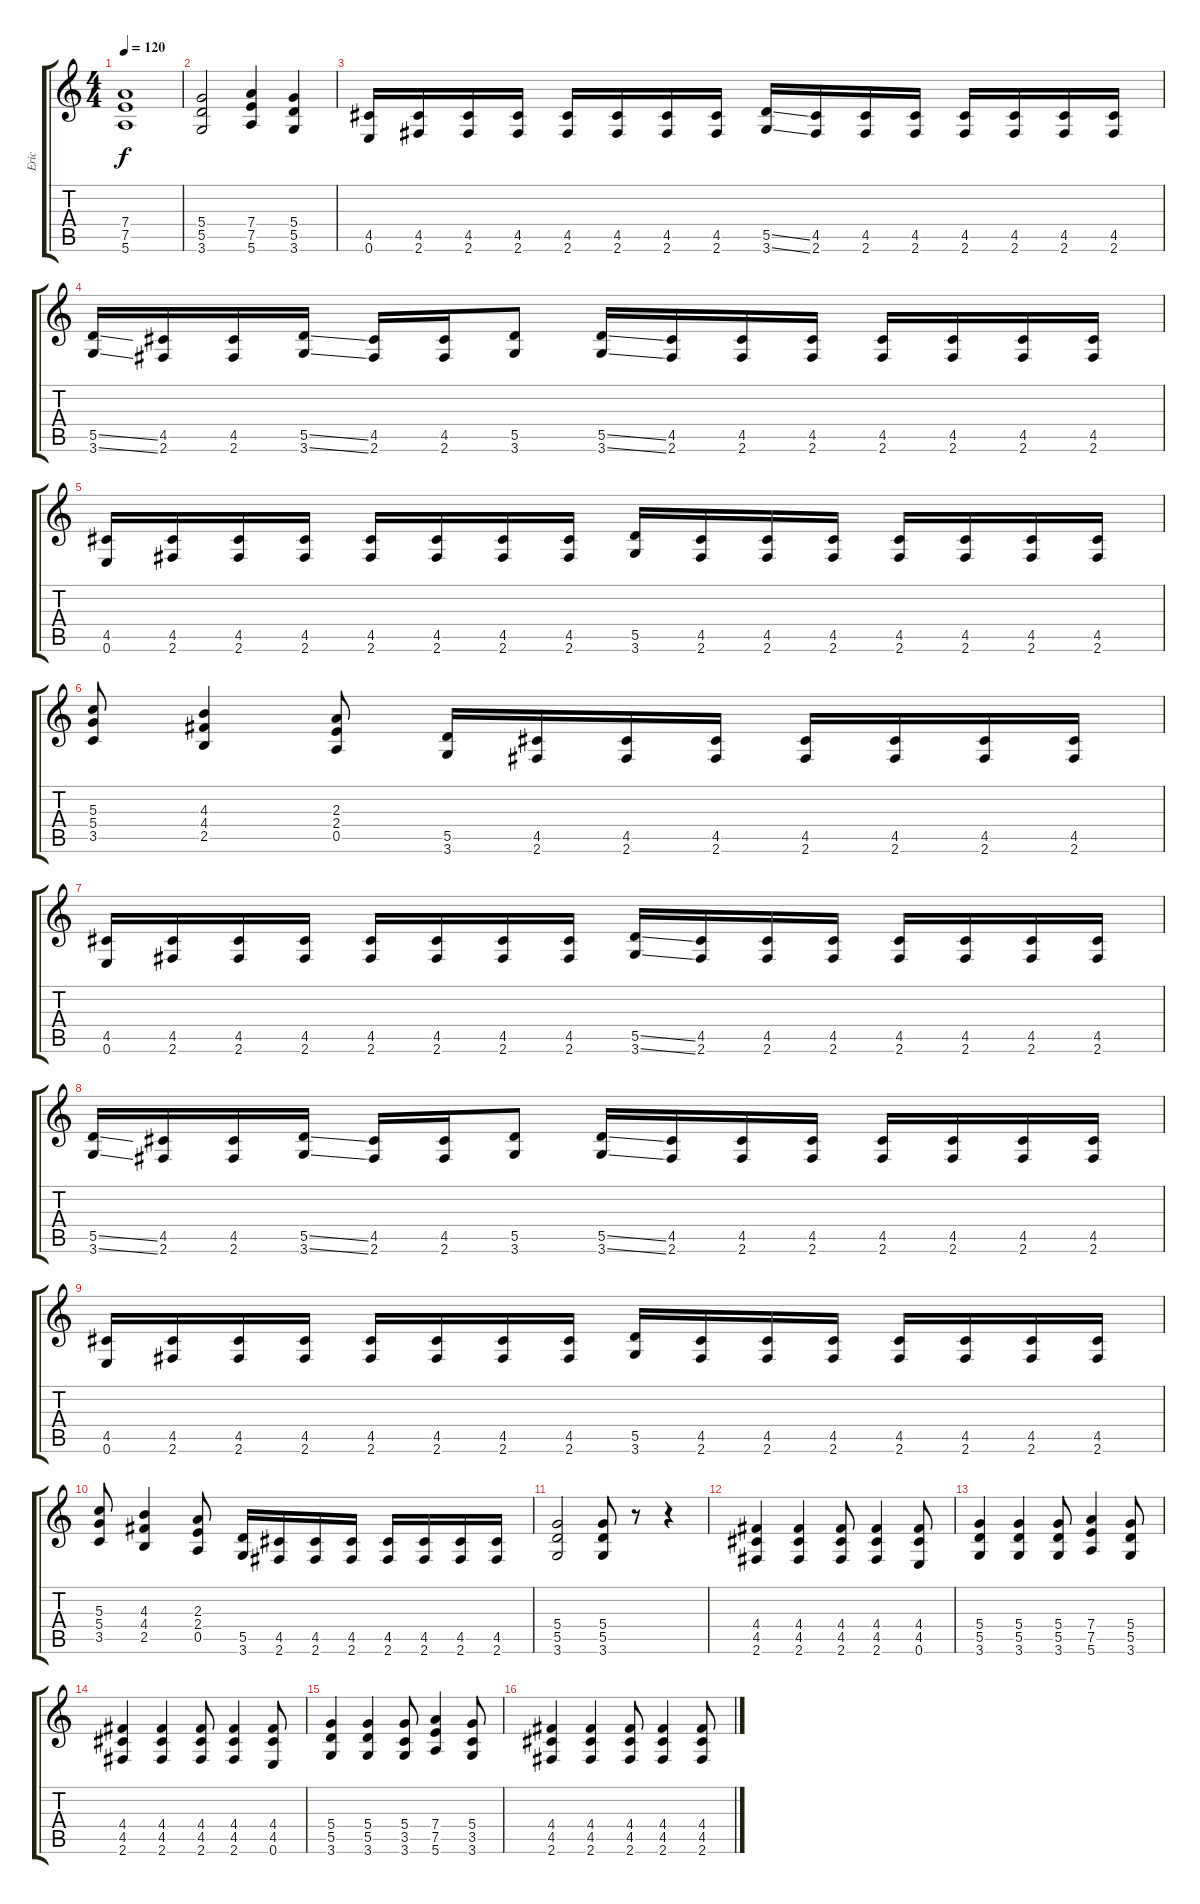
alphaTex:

\track ("Eric" "Eric") {instrument overdrivenguitar}
\staff {score tabs}
\tuning (E4 B3 G3 D3 A2 E2) {hide}
\ts (4 4)
\tempo 120
\clef g2
\ks c
(7.4 7.5 5.6).1{dy f} |
(5.4 5.5 3.6).2 (7.4 7.5 5.6).4 (5.4 5.5 3.6).4 |
(4.5 0.6).16 (4.5 2.6).16 (4.5 2.6).16 (4.5 2.6).16 (4.5 2.6).16 (4.5 2.6).16 (4.5 2.6).16 (4.5 2.6).16 (5.5{ss} 3.6{ss}).16 (4.5 2.6).16 (4.5 2.6).16 (4.5 2.6).16 (4.5 2.6).16 (4.5 2.6).16 (4.5 2.6).16 (4.5 2.6).16 |
(5.5{ss} 3.6{ss}).16 (4.5 2.6).16 (4.5 2.6).16 (5.5{ss} 3.6{ss}).16 (4.5 2.6).16 (4.5 2.6).16 (5.5 3.6).8 (5.5{ss} 3.6{ss}).16 (4.5 2.6).16 (4.5 2.6).16 (4.5 2.6).16 (4.5 2.6).16 (4.5 2.6).16 (4.5 2.6).16 (4.5 2.6).16 |
(4.5 0.6).16 (4.5 2.6).16 (4.5 2.6).16 (4.5 2.6).16 (4.5 2.6).16 (4.5 2.6).16 (4.5 2.6).16 (4.5 2.6).16 (5.5 3.6).16 (4.5 2.6).16 (4.5 2.6).16 (4.5 2.6).16 (4.5 2.6).16 (4.5 2.6).16 (4.5 2.6).16 (4.5 2.6).16 |
(5.3 5.4 3.5).8 (4.3 4.4 2.5).4 (2.3 2.4 0.5).8 (5.5 3.6).16 (4.5 2.6).16 (4.5 2.6).16 (4.5 2.6).16 (4.5 2.6).16 (4.5 2.6).16 (4.5 2.6).16 (4.5 2.6).16 |
(4.5 0.6).16 (4.5 2.6).16 (4.5 2.6).16 (4.5 2.6).16 (4.5 2.6).16 (4.5 2.6).16 (4.5 2.6).16 (4.5 2.6).16 (5.5{ss} 3.6{ss}).16 (4.5 2.6).16 (4.5 2.6).16 (4.5 2.6).16 (4.5 2.6).16 (4.5 2.6).16 (4.5 2.6).16 (4.5 2.6).16 |
(5.5{ss} 3.6{ss}).16 (4.5 2.6).16 (4.5 2.6).16 (5.5{ss} 3.6{ss}).16 (4.5 2.6).16 (4.5 2.6).16 (5.5 3.6).8 (5.5{ss} 3.6{ss}).16 (4.5 2.6).16 (4.5 2.6).16 (4.5 2.6).16 (4.5 2.6).16 (4.5 2.6).16 (4.5 2.6).16 (4.5 2.6).16 |
(4.5 0.6).16 (4.5 2.6).16 (4.5 2.6).16 (4.5 2.6).16 (4.5 2.6).16 (4.5 2.6).16 (4.5 2.6).16 (4.5 2.6).16 (5.5 3.6).16 (4.5 2.6).16 (4.5 2.6).16 (4.5 2.6).16 (4.5 2.6).16 (4.5 2.6).16 (4.5 2.6).16 (4.5 2.6).16 |
(5.3 5.4 3.5).8 (4.3 4.4 2.5).4 (2.3 2.4 0.5).8 (5.5 3.6).16 (4.5 2.6).16 (4.5 2.6).16 (4.5 2.6).16 (4.5 2.6).16 (4.5 2.6).16 (4.5 2.6).16 (4.5 2.6).16 |
(5.4 5.5 3.6).2 (5.4 5.5 3.6).8 r.8 r.4 |
(4.4 4.5 2.6).4 (4.4 4.5 2.6).4 (4.4 4.5 2.6).8 (4.4 4.5 2.6).4 (4.4 4.5 0.6).8 |
(5.4 5.5 3.6).4 (5.4 5.5 3.6).4 (5.4 5.5 3.6).8 (7.4 7.5 5.6).4 (5.4 5.5 3.6).8 |
(4.4 4.5 2.6).4 (4.4 4.5 2.6).4 (4.4 4.5 2.6).8 (4.4 4.5 2.6).4 (4.4 4.5 0.6).8 |
(5.4 5.5 3.6).4 (5.4 5.5 3.6).4 (5.4 3.5 3.6).8 (7.4 7.5 5.6).4 (5.4 3.5 3.6).8 |
(4.4 4.5 2.6).4 (4.4 4.5 2.6).4 (4.4 4.5 2.6).8 (4.4 4.5 2.6).4 (4.4 4.5 2.6).8
